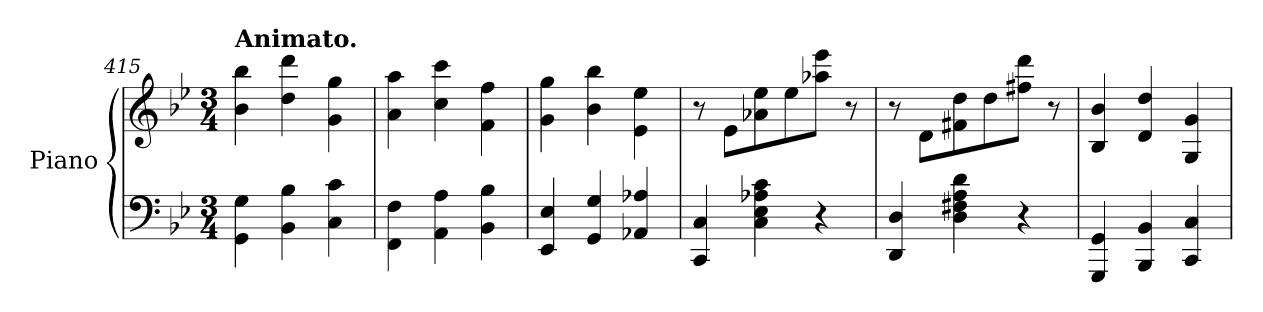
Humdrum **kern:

**kern	**kern
*part1	*part1
*staff2	*staff1
*I"Piano	*
*I'Pno	*
*clefF4	*clefG2
*k[b-e-]	*k[b-e-]
*B-:	*B-:
*M3/4	*M3/4
=415	=415
!	!LO:TX:a:B:t=Animato.
4GG\ 4G\	4b-\ 4bb-\
4BB-\ 4B-\	4dd\ 4ddd\
4C\ 4c\	4g\ 4gg\
=416	=416
4FF\ 4F\	4a\ 4aa\
4AA\ 4A\	4cc\ 4ccc\
4BB-\ 4B-\	4f\ 4ff\
=417	=417
4EE-/ 4E-/	4g\ 4gg\
4GG/ 4G/	4b-\ 4bb-\
4AA-X/ 4A-X/	4e-\ 4ee-\
=418	=418
4CC/ 4C/	8r
.	8e-\L
4C\ 4E-\ 4A-X\ 4c\	8a-X\ 8ee-\
.	8ee-\
4r	8aa-X\ 8eee-\J
.	8r
=419	=419
4DD/ 4D/	8r
.	8d\L
4D\ 4F#X\ 4A\ 4d\	8f#X\ 8dd\
.	8dd\
4r	8ff#X\ 8ddd\J
.	8r
!!LO:PB:g=z
=420	=420
4GGG/ 4GG/	4B-/ 4b-/
4BBB-/ 4BB-/	4d/ 4dd/
4CC/ 4C/	4G/ 4g/
=	=
*-	*-
